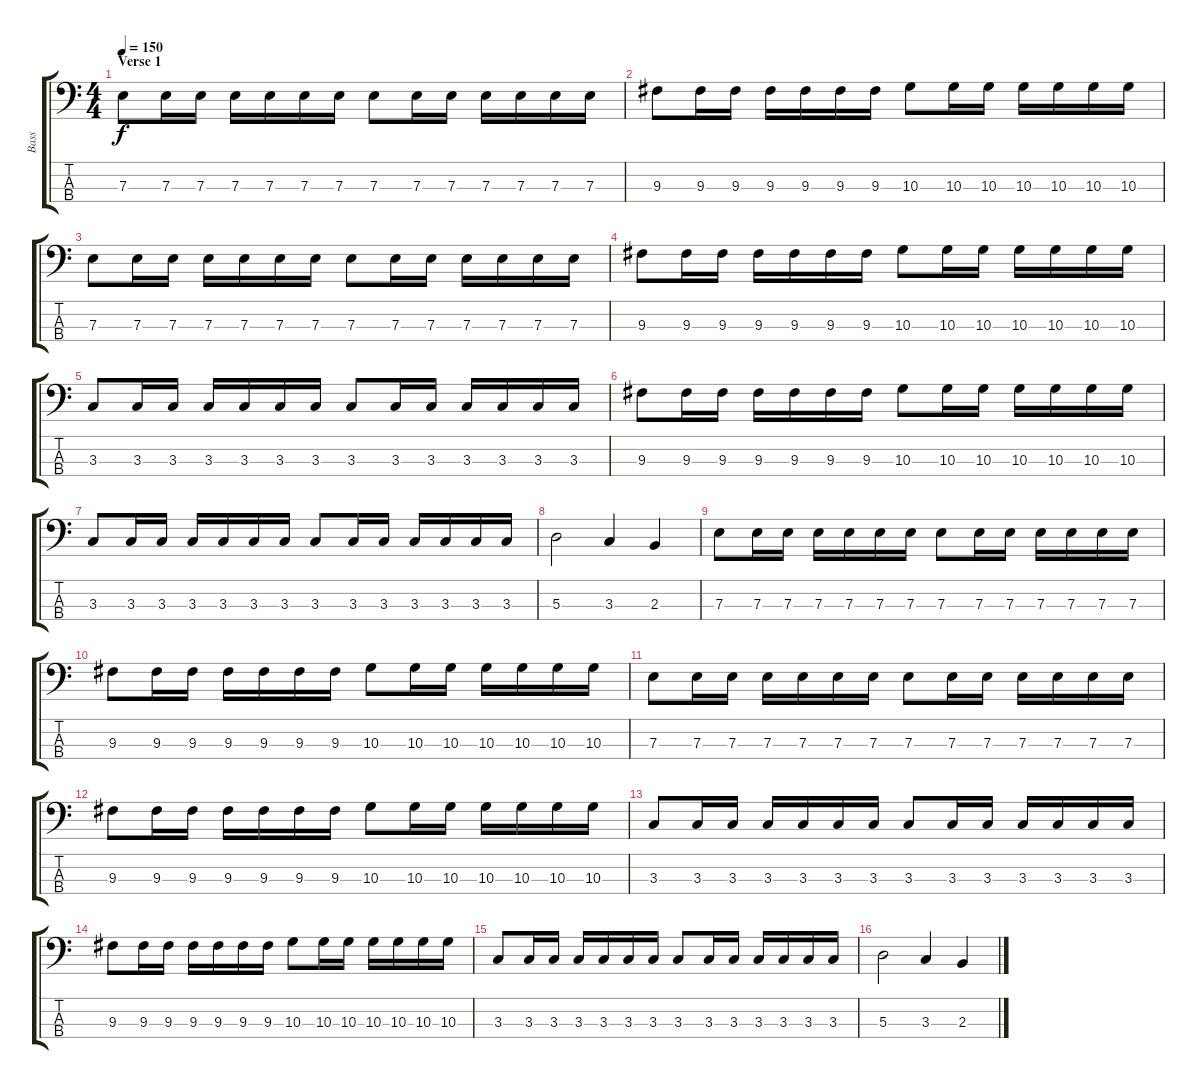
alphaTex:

\track ("Bass" "Bass") {instrument electricbasspick}
\staff {score tabs}
\tuning (G2 D2 A1 E1) {hide}
\ts (4 4)
\section ("" "Verse 1")
\tempo 150
\clef f4
\ks c
7.3.8{dy f} 7.3.16 7.3.16 7.3.16 7.3.16 7.3.16 7.3.16 7.3.8 7.3.16 7.3.16 7.3.16 7.3.16 7.3.16 7.3.16 |
9.3.8 9.3.16 9.3.16 9.3.16 9.3.16 9.3.16 9.3.16 10.3.8 10.3.16 10.3.16 10.3.16 10.3.16 10.3.16 10.3.16 |
7.3.8 7.3.16 7.3.16 7.3.16 7.3.16 7.3.16 7.3.16 7.3.8 7.3.16 7.3.16 7.3.16 7.3.16 7.3.16 7.3.16 |
9.3.8 9.3.16 9.3.16 9.3.16 9.3.16 9.3.16 9.3.16 10.3.8 10.3.16 10.3.16 10.3.16 10.3.16 10.3.16 10.3.16 |
3.3.8 3.3.16 3.3.16 3.3.16 3.3.16 3.3.16 3.3.16 3.3.8 3.3.16 3.3.16 3.3.16 3.3.16 3.3.16 3.3.16 |
9.3.8 9.3.16 9.3.16 9.3.16 9.3.16 9.3.16 9.3.16 10.3.8 10.3.16 10.3.16 10.3.16 10.3.16 10.3.16 10.3.16 |
3.3.8 3.3.16 3.3.16 3.3.16 3.3.16 3.3.16 3.3.16 3.3.8 3.3.16 3.3.16 3.3.16 3.3.16 3.3.16 3.3.16 |
5.3.2 3.3.4 2.3.4 |
7.3.8 7.3.16 7.3.16 7.3.16 7.3.16 7.3.16 7.3.16 7.3.8 7.3.16 7.3.16 7.3.16 7.3.16 7.3.16 7.3.16 |
9.3.8 9.3.16 9.3.16 9.3.16 9.3.16 9.3.16 9.3.16 10.3.8 10.3.16 10.3.16 10.3.16 10.3.16 10.3.16 10.3.16 |
7.3.8 7.3.16 7.3.16 7.3.16 7.3.16 7.3.16 7.3.16 7.3.8 7.3.16 7.3.16 7.3.16 7.3.16 7.3.16 7.3.16 |
9.3.8 9.3.16 9.3.16 9.3.16 9.3.16 9.3.16 9.3.16 10.3.8 10.3.16 10.3.16 10.3.16 10.3.16 10.3.16 10.3.16 |
3.3.8 3.3.16 3.3.16 3.3.16 3.3.16 3.3.16 3.3.16 3.3.8 3.3.16 3.3.16 3.3.16 3.3.16 3.3.16 3.3.16 |
9.3.8 9.3.16 9.3.16 9.3.16 9.3.16 9.3.16 9.3.16 10.3.8 10.3.16 10.3.16 10.3.16 10.3.16 10.3.16 10.3.16 |
3.3.8 3.3.16 3.3.16 3.3.16 3.3.16 3.3.16 3.3.16 3.3.8 3.3.16 3.3.16 3.3.16 3.3.16 3.3.16 3.3.16 |
5.3.2 3.3.4 2.3.4
